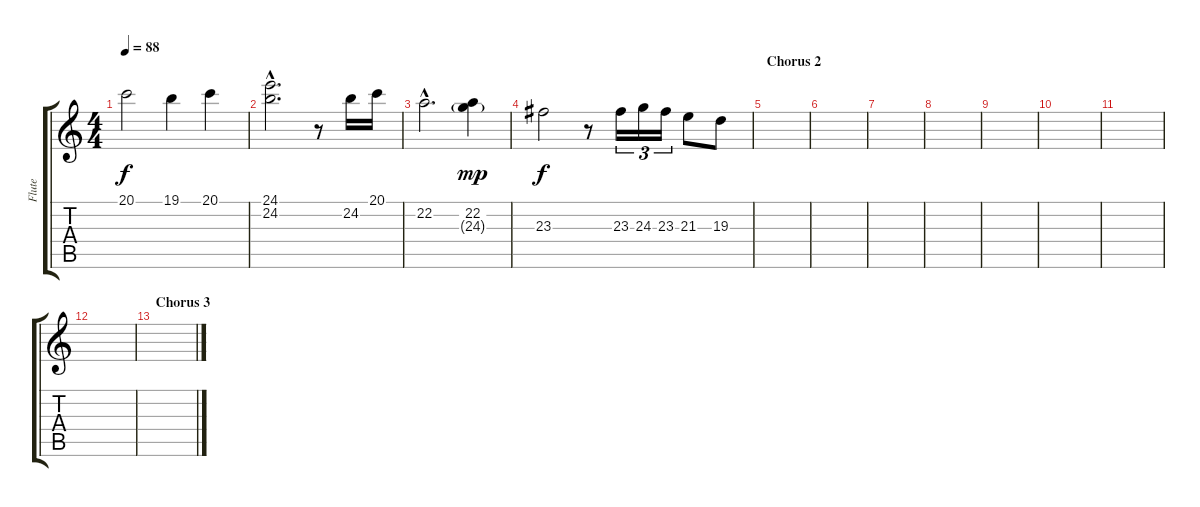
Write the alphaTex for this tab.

\track ("Flute" "Flute") {instrument flute}
\staff {score tabs}
\tuning (E4 B3 G3 D3 A2 E2) {hide}
\ts (4 4)
\tempo 88
\clef g2
\ks c
20.1.2{dy f} 19.1.4 20.1.4 |
(24.1 24.2{hac}).2{d} r.8 24.2.16{volume 7} 20.1.16 |
22.2{hac}.2{d} (22.2 24.3{g}).4{dy mp} |
23.3.2{dy f} r.8 23.3.16{tu (3 2) volume 7} 24.3.16{tu (3 2)} 23.3.16{tu (3 2)} 21.3.8 19.3.8 |
\section ("" "Chorus 2")
|
|
|
|
|
|
|
|
\section ("" "Chorus 3")
